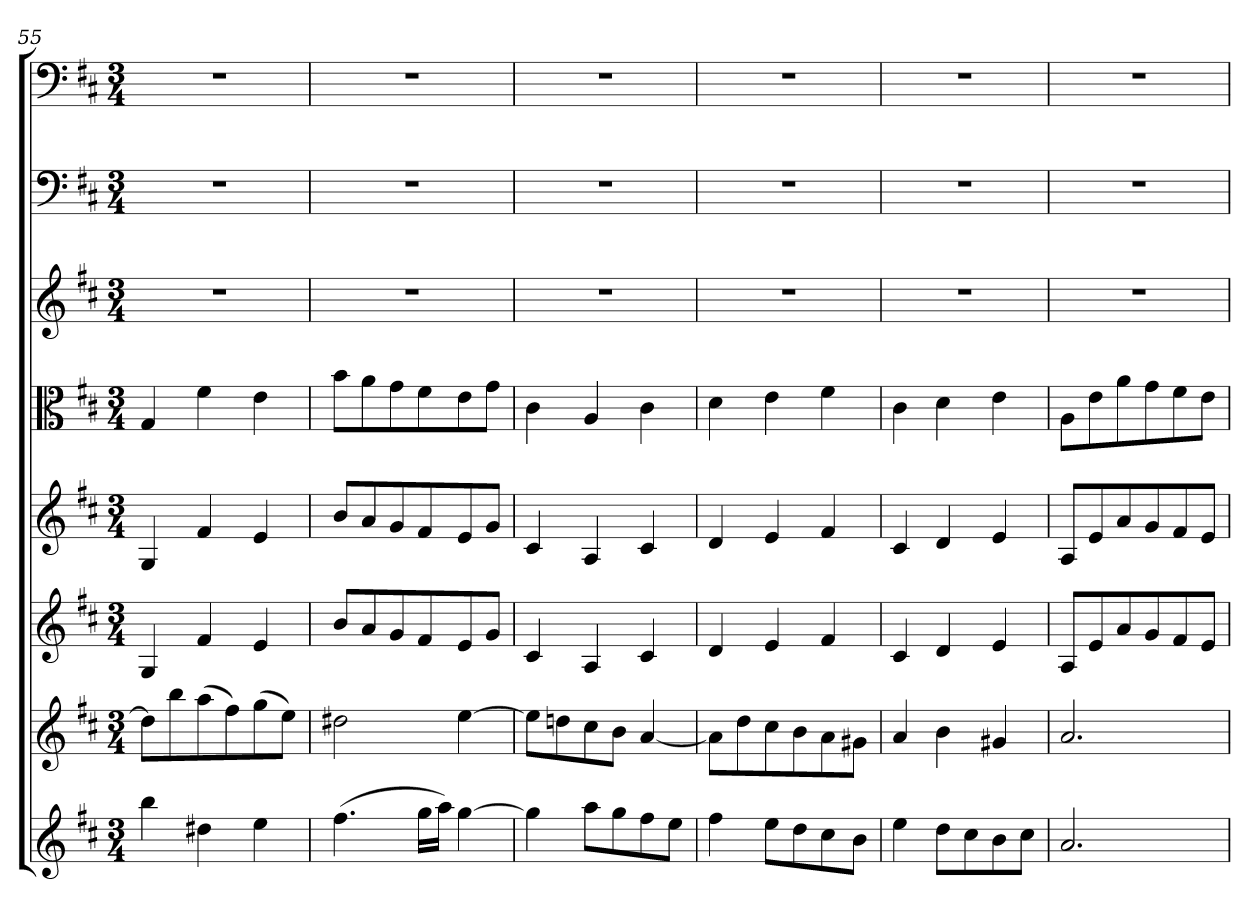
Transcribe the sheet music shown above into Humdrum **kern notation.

**kern	**kern	**kern	**kern	**kern	**kern	**kern	**kern
*part8	*part7	*part6	*part5	*part4	*part3	*part2	*part1
*staff8	*staff7	*staff6	*staff5	*staff4	*staff3	*staff2	*staff1
*clefG2	*clefG2	*clefG2	*clefG2	*clefC3	*clefG2	*clefF4	*clefF4
*k[f#c#]	*k[f#c#]	*k[f#c#]	*k[f#c#]	*k[f#c#]	*k[f#c#]	*k[f#c#]	*k[f#c#]
*D:	*D:	*D:	*D:	*D:	*D:	*D:	*D:
*M3/4	*M3/4	*M3/4	*M3/4	*M3/4	*M3/4	*M3/4	*M3/4
=55	=55	=55	=55	=55	=55	=55	=55
4bb\	8dd\L]	4G/	4G/	4G/	2.r	2.r	2.r
.	8bb\	.	.	.	.	.	.
4dd#X\	(8aa\	4f#/	4f#/	4f#\	.	.	.
.	8ff#\)	.	.	.	.	.	.
4ee\	(8gg\	4e/	4e/	4e\	.	.	.
.	8ee\J)	.	.	.	.	.	.
=56	=56	=56	=56	=56	=56	=56	=56
(4.ff#\	2dd#X\	8b/L	8b/L	8b\L	2.r	2.r	2.r
.	.	8a/	8a/	8a\	.	.	.
.	.	8g/	8g/	8g\	.	.	.
16gg\LL	.	8f#/	8f#/	8f#\	.	.	.
16aa\JJ)	.	.	.	.	.	.	.
[4gg\	[4ee\	8e/	8e/	8e\	.	.	.
.	.	8g/J	8g/J	8g\J	.	.	.
=57	=57	=57	=57	=57	=57	=57	=57
4gg\]	8ee\L]	4c#/	4c#/	4c#\	2.r	2.r	2.r
.	8ddn\	.	.	.	.	.	.
8aa\L	8cc#\	4A/	4A/	4A/	.	.	.
8gg\	8b\J	.	.	.	.	.	.
8ff#\	[4a/	4c#/	4c#/	4c#\	.	.	.
8ee\J	.	.	.	.	.	.	.
=58	=58	=58	=58	=58	=58	=58	=58
4ff#\	8a\L]	4d/	4d/	4d\	2.r	2.r	2.r
.	8dd\	.	.	.	.	.	.
8ee\L	8cc#\	4e/	4e/	4e\	.	.	.
8dd\	8b\	.	.	.	.	.	.
8cc#\	8a\	4f#/	4f#/	4f#\	.	.	.
8b\J	8g#X\J	.	.	.	.	.	.
=59	=59	=59	=59	=59	=59	=59	=59
4ee\	4a/	4c#/	4c#/	4c#\	2.r	2.r	2.r
8dd\L	4b\	4d/	4d/	4d\	.	.	.
8cc#\	.	.	.	.	.	.	.
8b\	4g#X/	4e/	4e/	4e\	.	.	.
8cc#\J	.	.	.	.	.	.	.
=60	=60	=60	=60	=60	=60	=60	=60
2.a/	2.a/	8A/L	8A/L	8A\L	2.r	2.r	2.r
.	.	8e/	8e/	8e\	.	.	.
.	.	8a/	8a/	8a\	.	.	.
.	.	8g/	8g/	8g\	.	.	.
.	.	8f#/	8f#/	8f#\	.	.	.
.	.	8e/J	8e/J	8e\J	.	.	.
=	=	=	=	=	=	=	=
*-	*-	*-	*-	*-	*-	*-	*-
